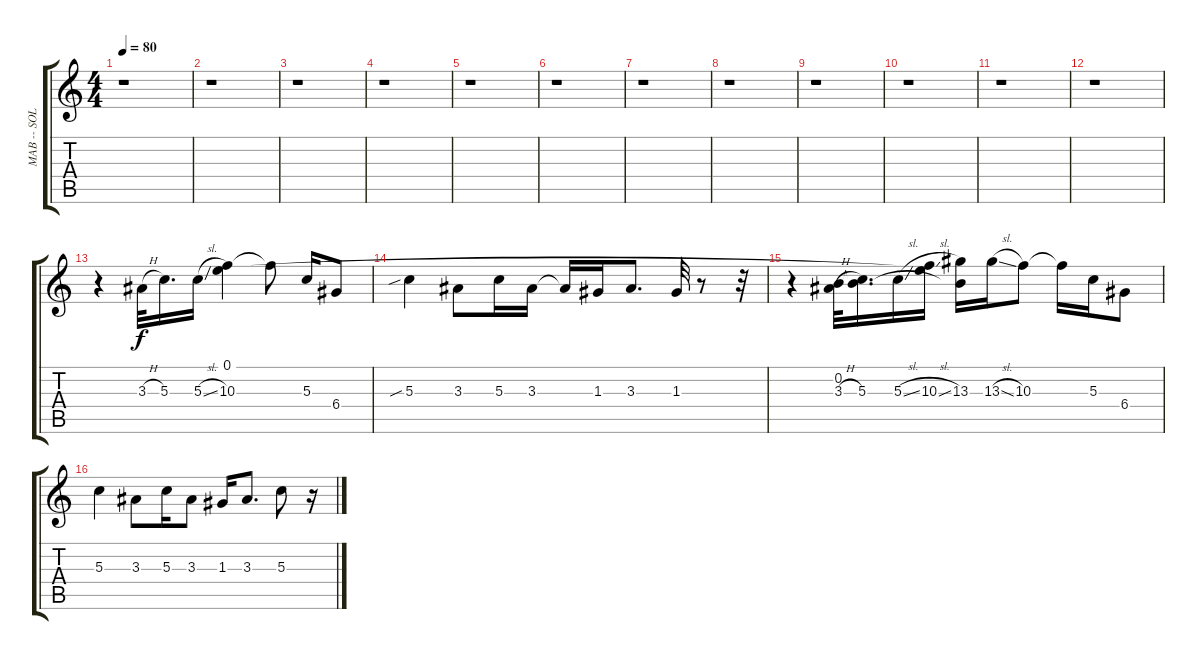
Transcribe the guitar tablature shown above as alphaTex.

\track ("MAB -- SOLO gtr." "MAB -- SOL") {instrument overdrivenguitar}
\staff {score tabs}
\tuning (E4 B3 G3 D3 A2 E2) {hide}
\ts (4 4)
\tempo 80
\clef g2
\ks c
r.1{dy f instrument overdrivenguitar} |
r.1 |
r.1 |
r.1 |
r.1 |
r.1 |
r.1 |
r.1 |
r.1 |
r.1 |
r.1 |
r.1 |
r.4 3.3{h}.32 5.3.16{d} 5.3{sl}.16 (0.1 10.3).4 10.3{t}.8 5.3.16 6.4.8 |
5.3{sib}.4 3.3.8 5.3.16 3.3.16 3.3{t}.16 1.3.16 3.3.8{d} 1.3.32 r.8 r.32 |
r.4 (0.2 3.3{h}).32 (0.2{t} 5.3).16{d} 5.3{sl}.16 (0.1{t} 10.3{sl}).16 (0.2{t} 13.3).16 13.3{sl}.16 10.3.8 10.3{t}.16 5.3.16 6.4.8 |
5.3.4 3.3.8 5.3.16 3.3.8 1.3.16 3.3.8{d} 5.3.8 r.16
